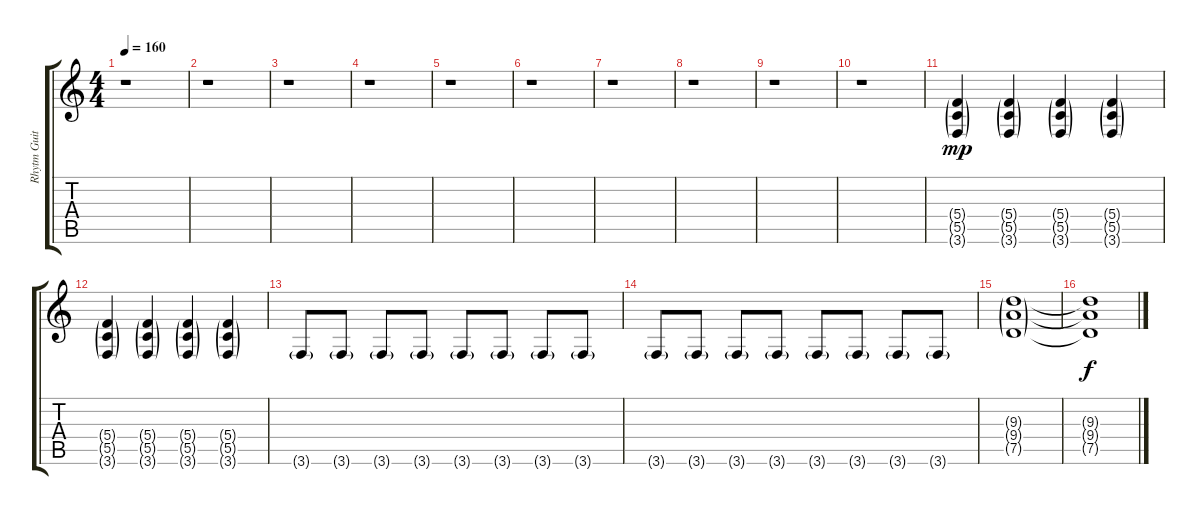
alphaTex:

\track ("Rhytm Guitar" "Rhytm Guit") {instrument distortionguitar}
\staff {score tabs}
\tuning (D4 A3 F3 C3 G2 D2) {hide}
\ts (4 4)
\tempo 160
\clef g2
\ks c
r.1{dy mp} |
r.1 |
r.1 |
r.1 |
r.1 |
r.1 |
r.1 |
r.1 |
r.1 |
r.1 |
(5.4{g} 5.5{g} 3.6{g}).4 (5.4{g} 5.5{g} 3.6{g}).4 (5.4{g} 5.5{g} 3.6{g}).4 (5.4{g} 5.5{g} 3.6{g}).4 |
(5.4{g} 5.5{g} 3.6{g}).4 (5.4{g} 5.5{g} 3.6{g}).4 (5.4{g} 5.5{g} 3.6{g}).4 (5.4{g} 5.5{g} 3.6{g}).4 |
3.6{g}.8 3.6{g}.8 3.6{g}.8 3.6{g}.8 3.6{g}.8 3.6{g}.8 3.6{g}.8 3.6{g}.8 |
3.6{g}.8 3.6{g}.8 3.6{g}.8 3.6{g}.8 3.6{g}.8 3.6{g}.8 3.6{g}.8 3.6{g}.8 |
(9.3{g} 9.4{g} 7.5{g}).1 |
(9.3{t} 9.4{t} 7.5{t}).1{dy f}
